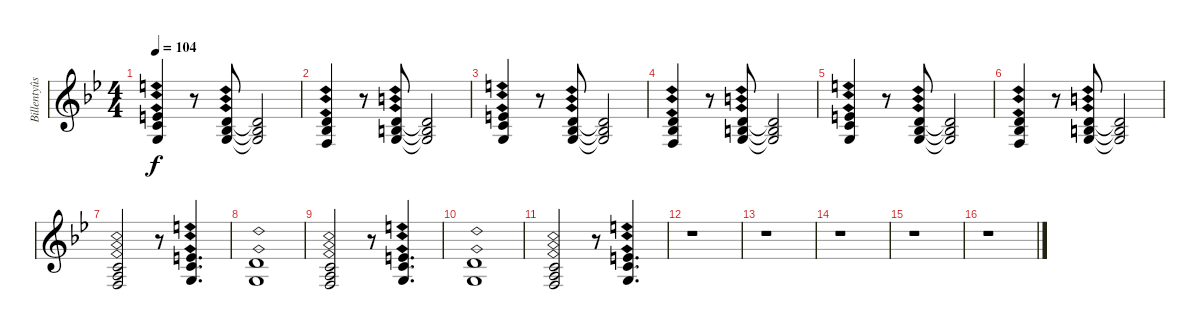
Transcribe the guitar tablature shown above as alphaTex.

\track ("Billentyûs (Jon Lord)" "Billentyûs") {instrument pad2warm}
\staff {score}
\tuning (E4 B3 G3 D3 A2 E2) {hide}
\ts (4 4)
\tempo 104
\clef g2
\ks bb
(0.1{ph 12} 1.2{ph 12} 0.3{ph 12}).4{dy f} r.8 (3.2{ph 12} 3.3{ph 12} 5.4{ph 12}).8 (3.2{t} 3.3{t} 5.4{t}).2 |
(3.2{ph 12} 3.3{ph 12} 3.4{ph 12}).4 r.8 (3.2{ph 12} 4.3{ph 12} 5.4{ph 12}).8 (3.2{t} 4.3{t} 5.4{t}).2 |
(0.1{ph 12} 1.2{ph 12} 0.3{ph 12}).4 r.8 (3.2{ph 12} 3.3{ph 12} 5.4{ph 12}).8 (3.2{t} 3.3{t} 5.4{t}).2 |
(3.2{ph 12} 3.3{ph 12} 3.4{ph 12}).4 r.8 (3.2{ph 12} 4.3{ph 12} 5.4{ph 12}).8 (3.2{t} 4.3{t} 5.4{t}).2 |
(0.1{ph 12} 1.2{ph 12} 0.3{ph 12}).4 r.8 (3.2{ph 12} 3.3{ph 12} 5.4{ph 12}).8 (3.2{t} 3.3{t} 5.4{t}).2 |
(3.2{ph 12} 3.3{ph 12} 3.4{ph 12}).4 r.8 (3.2{ph 12} 4.3{ph 12} 5.4{ph 12}).8 (3.2{t} 4.3{t} 5.4{t}).2 |
(1.2{ph 12} 2.3{ph 12} 3.4{ph 12}).2 r.8 (0.1{ph 12} 1.2{ph 12} 0.3{ph 12}).4{d} |
(3.2{ph 12} 0.3{ph 12}).1 |
(1.2{ph 12} 2.3{ph 12} 3.4{ph 12}).2 r.8 (0.1{ph 12} 1.2{ph 12} 0.3{ph 12}).4{d} |
(3.2{ph 12} 0.3{ph 12}).1 |
(1.2{ph 12} 2.3{ph 12} 3.4{ph 12}).2 r.8 (0.1{ph 12} 1.2{ph 12} 0.3{ph 12}).4{d} |
r.1 |
r.1 |
r.1 |
r.1 |
r.1
